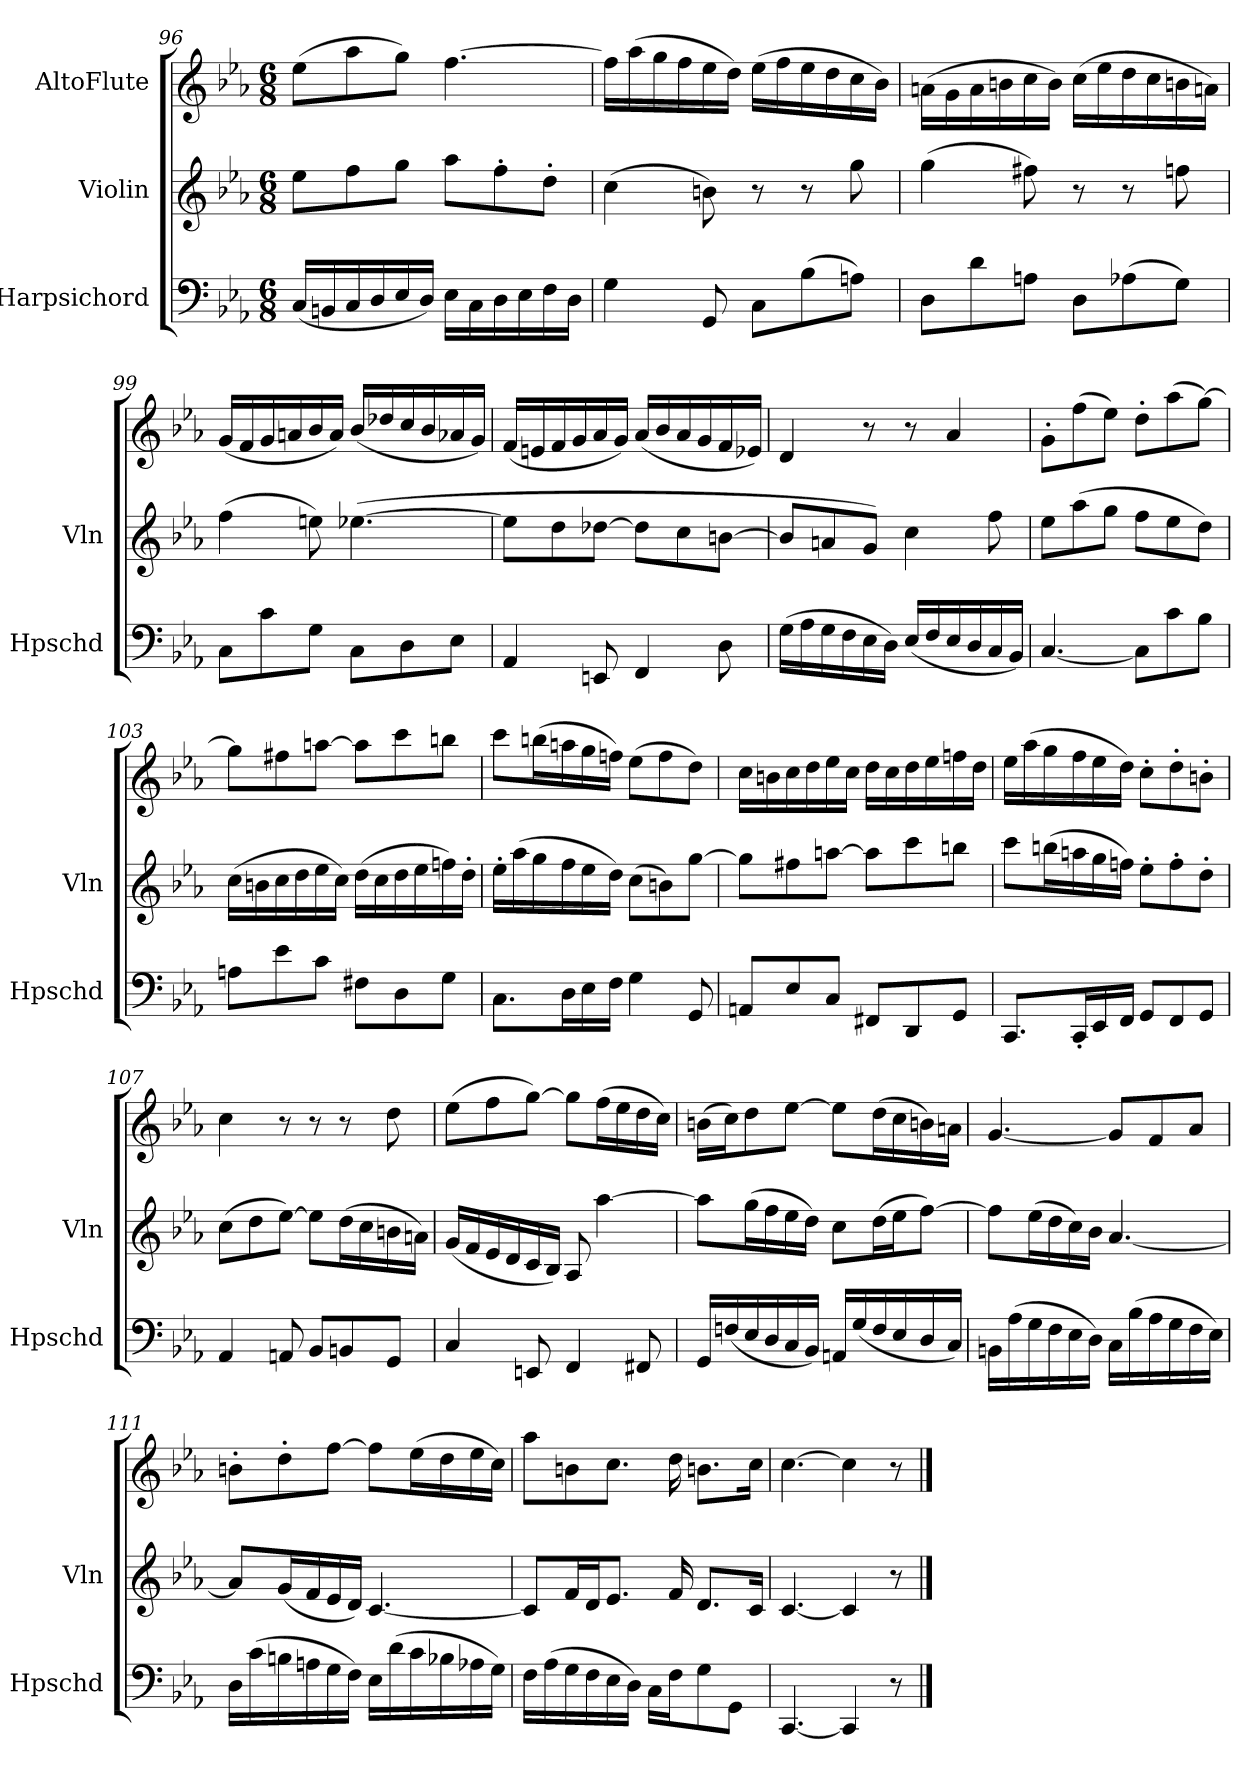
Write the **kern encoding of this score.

**kern	**kern	**kern
*part3	*part2	*part1
*staff3	*staff2	*staff1
*I"Harpsichord	*I"Violin	*I"AltoFlute
*I'Hpschd	*I'Vln	*
*clefF4	*clefG2	*clefG2
*k[b-e-a-]	*k[b-e-a-]	*k[b-e-a-]
*M6/8	*M6/8	*M6/8
=96	=96	=96
(16C/LL	8ee-\L	(8ee-\L
16BBn/	.	.
16C/	8ff\	8aa-\
16D/	.	.
16E-/	8gg\J	8gg\J)
16D/JJ)	.	.
16E-\LL	8aa-\L	[4.ff\
16C\	.	.
16D\	8ff'\	.
16E-\	.	.
16F\	8dd'\J	.
16D\JJ	.	.
=97	=97	=97
4G\	(4cc\	16ff\LL]
.	.	(16aa-\
.	.	16gg\
.	.	16ff\
8GG/	8bn\)	16ee-\
.	.	16dd\JJ)
8C\L	8r	(16ee-\LL
.	.	16ff\
(8B-\	8r	16ee-\
.	.	16dd\
8An\J)	8gg\	16cc\
.	.	16b-\JJ)
=98	=98	=98
8D\L	(4gg\	(16an\LL
.	.	16g\
8d\	.	16a\
.	.	16bn\
8An\J	8ff#X\)	16cc\
.	.	16b\JJ)
8D\L	8r	(16cc\LL
.	.	16ee-\
(8A-X\	8r	16dd\
.	.	16cc\
8G\J)	8ffn\	16bn\
.	.	16an\JJ)
=99	=99	=99
8C\L	(4ff\	(16g/LL
.	.	16f/
8c\	.	16g/
.	.	16an/
8G\J	8een\)	16b-/
.	.	16a/JJ)
8C\L	([4.ee-X\	(16b-/LL
.	.	16dd-X/
8D\	.	16cc/
.	.	16b-/
8E-\J	.	16a-X/
.	.	16g/JJ)
=100	=100	=100
4AA-/	8ee-\L]	(16f/LL
.	.	16en/
.	8dd\	16f/
.	.	16g/
8EEn/	[8dd-X\J	16a-/
.	.	16g/JJ)
4FF/	8dd-\L]	(16a-/LL
.	.	16b-/
.	8cc\	16a-/
.	.	16g/
8D\	[8bn\J	16f/
.	.	16e-X/JJ)
=101	=101	=101
(16G\LL	8bn/L]	4d/
16A-\	.	.
16G\	8an/	.
16F\	.	.
16E-\	8g/J)	8r
16D\JJ)	.	.
(16E-/LL	4cc\	8r
16F/	.	.
16E-/	.	4a-/
16D/	.	.
16C/	8ff\	.
16BB-/JJ)	.	.
=102	=102	=102
[4.C/	8ee-\L	8g'\L
.	(8aa-\	(8ff\
.	8gg\J	8ee-\J)
8C\L]	8ff\L	8dd'\L
8c\	8ee-\	(8aa-\
8B-\J	8dd\J)	[8gg\J)
=103	=103	=103
8An\L	(16cc\LL	8gg\L]
.	16bn\	.
8e-\	16cc\	8ff#X\
.	16dd\	.
8c\J	16ee-\	[8aan\J
.	16cc\JJ)	.
8F#X\L	(16dd\LL	8aa\L]
.	16cc\	.
8D\	16dd\	8ccc\
.	16ee-\	.
8G\J	16ffn\)	8bbn\J
.	16dd'\JJ	.
=104	=104	=104
8.C\L	16ee-'\LL	8ccc\L
.	(16aa-\	.
.	16gg\	(16bbn\L
16D\L	16ff\	16aan\
16E-\	16ee-\	16gg\
16F\JJ	16dd\JJ)	16ffn\JJ)
4G\	(8cc\L	(8ee-\L
.	8bn\)	8ff\
8GG/	[8gg\J	8dd\J)
=105	=105	=105
8AAn/L	8gg\L]	16cc\LL
.	.	16bn\
8E-/	8ff#X\	16cc\
.	.	16dd\
8C/J	[8aan\J	16ee-\
.	.	16cc\JJ
8FF#X/L	8aa\L]	16dd\LL
.	.	16cc\
8DD/	8ccc\	16dd\
.	.	16ee-\
8GG/J	8bbn\J	16ffn\
.	.	16dd\JJ
=106	=106	=106
8.CC/L	8ccc\L	16ee-\LL
.	.	(16aa-\
.	(16bbn\L	16gg\
16CC'/L	16aan\	16ff\
16EE-/	16gg\	16ee-\
16FF/JJ	16ffn\JJ)	16dd\JJ)
8GG/L	8ee-'\L	8cc'\L
8FF/	8ff'\	8dd'\
8GG/J	8dd'\J	8bn'\J
=107	=107	=107
4AA-/	(8cc\L	4cc\
.	8dd\	.
8AAn/	[8ee-\J)	8r
8BB-/L	8ee-\L]	8r
8BBn/	(16dd\L	8r
.	16cc\	.
8GG/J	16bn\	8dd\
.	16an\JJ)	.
=108	=108	=108
4C/	(16g/LL	(8ee-\L
.	16f/	.
.	16e-/	8ff\
.	16d/	.
8EEn/	16c/	[8gg\J)
.	16B-/JJ)	.
4FF/	8A-/	8gg\L]
.	[4aa-\	(16ff\L
.	.	16ee-\
8FF#X/	.	16dd\
.	.	16cc\JJ)
=109	=109	=109
16GG/LL	8aa-\L]	(16bn\LL
(16Fn/	.	16cc\J)
16E-/	(16gg\L	8dd\
16D/	16ff\	.
16C/	16ee-\	[8ee-\J
16BB-/JJ)	16dd\JJ)	.
16AAn/LL	8cc\L	8ee-\L]
(16G/	.	.
16F/	(16dd\L	(16dd\L
16E-/	16ee-\J	16cc\
16D/	[8ff\J)	16bn\)
16C/JJ)	.	16an\JJ
=110	=110	=110
16BBn\LL	8ff\L]	[4.g/
(16A-\	.	.
16G\	(16ee-\L	.
16F\	16dd\	.
16E-\	16cc\)	.
16D\JJ)	16b-\JJ	.
16C\LL	[4.a-/	8g/L]
(16B-\	.	.
16A-\	.	8f/
16G\	.	.
16F\	.	8a-/J
16E-\JJ)	.	.
=111	=111	=111
16D\LL	8a-/L]	8bn'\L
(16c\	.	.
16Bn\	(16g/L	8dd'\
16An\	16f/	.
16G\	16e-/	[8ff\J
16F\JJ)	16d/JJ)	.
16E-\LL	[4.c/	8ff\L]
(16d\	.	.
16c\	.	(16ee-\L
16B-X\	.	16dd\
16A-X\	.	16ee-\
16G\JJ)	.	16cc\JJ)
=112	=112	=112
16F\LL	8c/L]	8aa-\L
(16A-\	.	.
16G\	16f/L	8bn\
16F\	16d/J	.
16E-\	8.e-/J	8.cc\J
16D\JJ)	.	.
16C\LL	.	.
16F\J	16f/	16dd\
8G\	8.d/L	8.bn\L
8GG\J	.	.
.	16c/Jk	16cc\Jk
=113	=113	=113
[4.CC/	[4.c/	[4.cc\
4CC/]	4c/]	4cc\]
8r	8r	8r
==	==	==
*-	*-	*-
